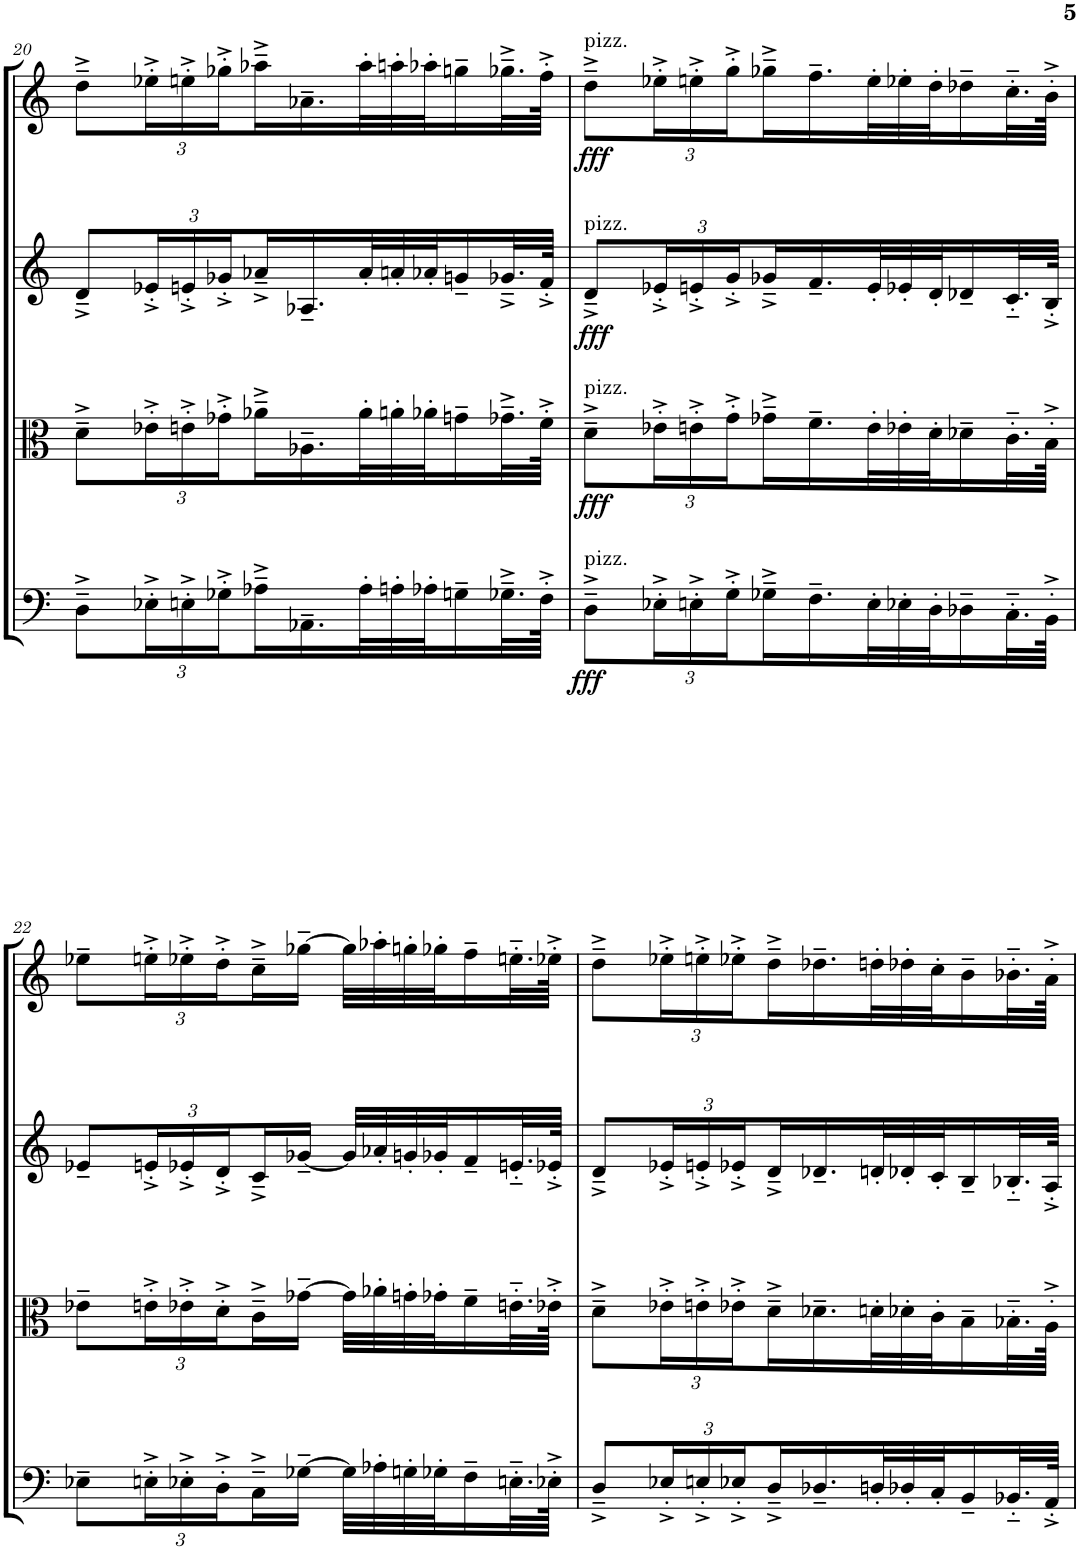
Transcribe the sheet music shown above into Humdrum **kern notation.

**kern	**dynam	**kern	**dynam	**kern	**dynam	**kern	**dynam
*part4	*part4	*part3	*part3	*part2	*part2	*part1	*part1
*staff4	*staff4	*staff3	*staff3	*staff2	*staff2	*staff1	*staff1
*I"Violoncello	*	*I"Viola	*	*I"Violin II	*	*I"Violin I	*
*I'Vc	*	*I'Vla	*	*I'Vln	*	*I'Vln	*
!!LO:PB:g=z
*clefF4	*	*clefC3	*	*clefG2	*	*clefG2	*
*k[]	*	*k[]	*	*k[]	*	*k[]	*
*M5/8	*	*M5/8	*	*M5/8	*	*M5/8	*
=20	=20	=20	=20	=20	=20	=20	=20
8D~^\L	.	8d~^\L	.	8d~^/L	.	8dd~^\L	.
*Xbrackettup	*	*Xbrackettup	*	*Xbrackettup	*	*Xbrackettup	*
24E-X'^\L	.	24e-X'^\L	.	24e-X'^/L	.	24ee-X'^\L	.
24En'^\	.	24en'^\	.	24en'^/	.	24een'^\	.
24G-X'^\	.	24g-X'^\	.	24g-X'^/	.	24gg-X'^\	.
16A-X~^\	.	16a-X~^\	.	16a-X~^/	.	16aa-X~^\	.
16.AA-X~\	.	16.A-X~\	.	16.A-X~/	.	16.a-X~\	.
32A-'\L	.	32a-'\L	.	32a-'/L	.	32aa-'\L	.
32An'\	.	32an'\	.	32an'/	.	32aan'\	.
32A-X'\J	.	32a-X'\J	.	32a-X'/J	.	32aa-X'\J	.
16Gn~\	.	16gn~\	.	16gn~/	.	16ggn~\	.
32.G-X~^\L	.	32.g-X~^\L	.	32.g-X~^/L	.	32.gg-X~^\L	.
64F'^\JJJk	.	64f'^\JJJk	.	64f'^/JJJk	.	64ff'^\JJJk	.
=21	=21	=21	=21	=21	=21	=21	=21
!	!	!	!	!	!	!LO:TX:a:t=pizz.	!
!	!	!	!	!LO:TX:a:t=pizz.	!	!	!
!	!	!LO:TX:a:t=pizz.	!	!	!	!	!
!LO:TX:a:t=pizz.	!	!	!	!	!	!	!
!	!LO:DY:b	!	!LO:DY:b	!	!LO:DY:b	!	!LO:DY:b
8D~^\L	fff	8d~^\L	fff	8d~^/L	fff	8dd~^\L	fff
24E-X'^\L	.	24e-X'^\L	.	24e-X'^/L	.	24ee-X'^\L	.
24En'^\	.	24en'^\	.	24en'^/	.	24een'^\	.
24G'^\	.	24g'^\	.	24g'^/	.	24gg'^\	.
16G-X~^\	.	16g-X~^\	.	16g-X~^/	.	16gg-X~^\	.
16.F~\	.	16.f~\	.	16.f~/	.	16.ff~\	.
32E'\L	.	32e'\L	.	32e'/L	.	32ee'\L	.
32E-X'\	.	32e-X'\	.	32e-X'/	.	32ee-X'\	.
32D'\J	.	32d'\J	.	32d'/J	.	32dd'\J	.
16D-X~\	.	16d-X~\	.	16d-X~/	.	16dd-X~\	.
32.C'~\L	.	32.c'~\L	.	32.c'~/L	.	32.cc'~\L	.
64BB'^\JJJk	.	64B'^\JJJk	.	64B'^/JJJk	.	64b'^\JJJk	.
!!LO:LB:g=z
=22	=22	=22	=22	=22	=22	=22	=22
8E-X~\L	.	8e-X~\L	.	8e-X~/L	.	8ee-X~\L	.
24En'^\L	.	24en'^\L	.	24en'^/L	.	24een'^\L	.
24E-X'^\	.	24e-X'^\	.	24e-X'^/	.	24ee-X'^\	.
24D'^\	.	24d'^\	.	24d'^/	.	24dd'^\	.
16C~^\	.	16c~^\	.	16c~^/	.	16cc~^\	.
[16G-X~\JJ	.	[16g-X~\JJ	.	[16g-X~/JJ	.	[16gg-X~\JJ	.
32G-\LLL]	.	32g-\LLL]	.	32g-/LLL]	.	32gg-\LLL]	.
32A-X'\	.	32a-X'\	.	32a-X'/	.	32aa-X'\	.
32Gn'\	.	32gn'\	.	32gn'/	.	32ggn'\	.
32G-X'\J	.	32g-X'\J	.	32g-X'/J	.	32gg-X'\J	.
16F~\	.	16f~\	.	16f~/	.	16ff~\	.
32.En'~\L	.	32.en'~\L	.	32.en'~/L	.	32.een'~\L	.
64E-X'^\JJJk	.	64e-X'^\JJJk	.	64e-X'^/JJJk	.	64ee-X'^\JJJk	.
=23	=23	=23	=23	=23	=23	=23	=23
8D~^/L	.	8d~^\L	.	8d~^/L	.	8dd~^\L	.
24E-X'^/L	.	24e-X'^\L	.	24e-X'^/L	.	24ee-X'^\L	.
24En'^/	.	24en'^\	.	24en'^/	.	24een'^\	.
24E-X'^/	.	24e-X'^\	.	24e-X'^/	.	24ee-X'^\	.
16D~^/	.	16d~^\	.	16d~^/	.	16dd~^\	.
16.D-X~/	.	16.d-X~\	.	16.d-X~/	.	16.dd-X~\	.
32Dn'/L	.	32dn'\L	.	32dn'/L	.	32ddn'\L	.
32D-X'/	.	32d-X'\	.	32d-X'/	.	32dd-X'\	.
32C'/J	.	32c'\J	.	32c'/J	.	32cc'\J	.
16BB~/	.	16B~\	.	16B~/	.	16b~\	.
32.BB-X'~/L	.	32.B-X'~\L	.	32.B-X'~/L	.	32.b-X'~\L	.
64AA'^/JJJk	.	64A'^\JJJk	.	64A'^/JJJk	.	64a'^\JJJk	.
=	=	=	=	=	=	=	=
*-	*-	*-	*-	*-	*-	*-	*-
